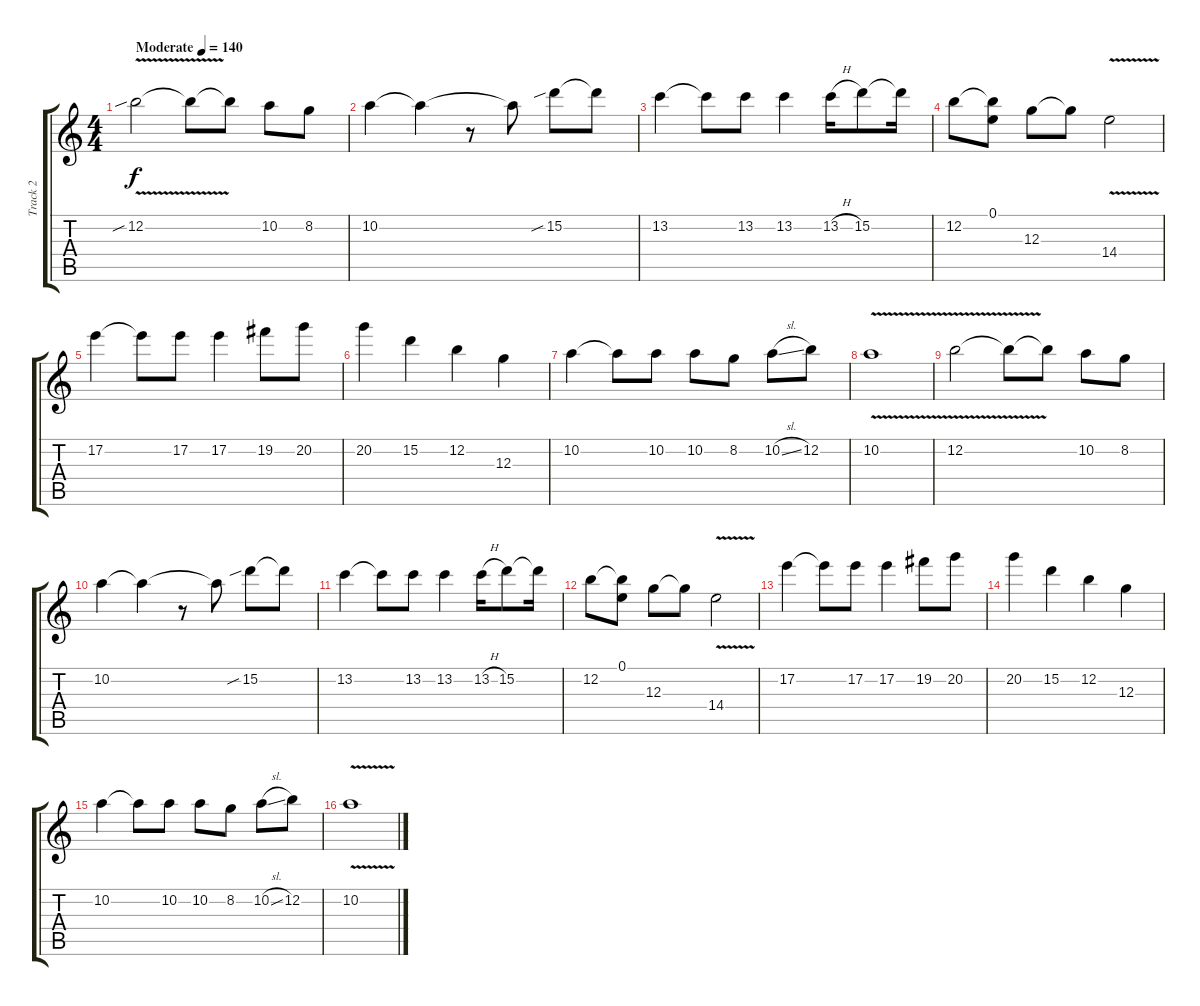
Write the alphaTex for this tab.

\track ("Track 2" "Track 2") {instrument overdrivenguitar}
\staff {score tabs}
\tuning (E4 B3 G3 D3 A2 E2) {hide}
\ts (4 4)
\tempo (140 "Moderate")
\clef g2
\ks c
12.2{v sib}.2{dy f instrument overdrivenguitar} 12.2{t}.8 12.2{t}.8 10.2.8 8.2.8 |
10.2.4 10.2{t}.4 r.8 10.2{t}.8 15.2{sib}.8 15.2{t}.8 |
13.2.4 13.2{t}.8 13.2.8 13.2.4 13.2{h}.16 15.2.8 15.2{t}.16 |
12.2.8 (0.1 12.2{t}).8 12.3.8 12.3{t}.8 14.4{v}.2 |
17.2.4 17.2{t}.8 17.2.8 17.2.4 19.2.8 20.2.8 |
20.2.4 15.2.4 12.2.4 12.3.4 |
10.2.4 10.2{t}.8 10.2.8 10.2.8 8.2.8 10.2{sl}.8 12.2.8 |
10.2{v}.1 |
12.2{v}.2 12.2{t}.8 12.2{t}.8 10.2.8 8.2.8 |
10.2.4 10.2{t}.4 r.8 10.2{t}.8 15.2{sib}.8 15.2{t}.8 |
13.2.4 13.2{t}.8 13.2.8 13.2.4 13.2{h}.16 15.2.8 15.2{t}.16 |
12.2.8 (0.1 12.2{t}).8 12.3.8 12.3{t}.8 14.4{v}.2 |
17.2.4 17.2{t}.8 17.2.8 17.2.4 19.2.8 20.2.8 |
20.2.4 15.2.4 12.2.4 12.3.4 |
10.2.4 10.2{t}.8 10.2.8 10.2.8 8.2.8 10.2{sl}.8 12.2.8 |
10.2{v}.1
